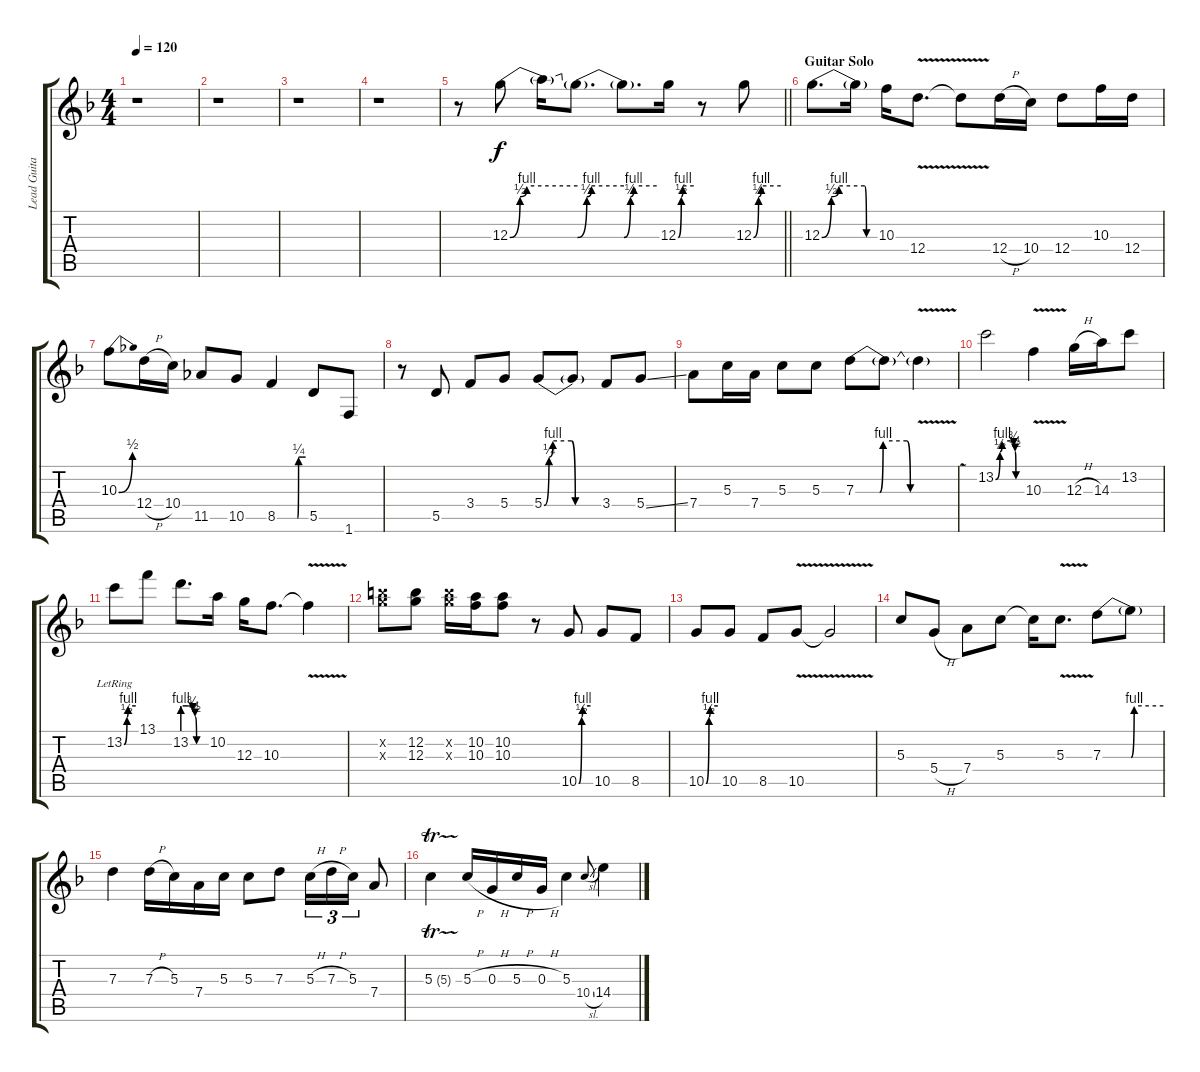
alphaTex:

\track ("Lead Guitar" "Lead Guita") {instrument distortionguitar}
\staff {score tabs}
\tuning (E4 B3 G3 D3 A2 E2) {hide}
\ts (4 4)
\tempo 120
\clef g2
\ks dminor
r.1{dy f} |
r.1 |
r.1 |
r.1 |
\barLineRight lightlight
r.8{volume 10} 12.3{be (custom 0 0 9 2 15 4 60 4)}.8 12.3{t}.16 12.3{be (custom 0 0 12 2 18 4 60 4) t}.8{d} 12.3{be (custom 0 0 12 2 18 4 60 4) t}.8{d} 12.3{be (custom 0 0 12 2 18 4 60 4)}.16 r.8 12.3{be (custom 0 0 11 2 17 4 60 4)}.8 |
\section ("" "Guitar Solo")
12.3{be (custom 0 0 10 2 18 4 45 4 47 0 60 0)}.8{d} 12.3{t}.16 10.3.16 12.4{v}.8{d} 12.4{t}.8 12.4{h}.16 10.4.16 12.4.8 10.3.16 12.4.16 |
10.3{be (bend 0 0 60 2)}.8 12.4{h}.16 10.4.16 11.5.8 10.5.8 8.5{be (custom 0 0 43 0 45 1 60 1)}.4 5.5.8 1.6.8 |
r.8 5.5.8 3.4.8 5.4.8 5.4{be (custom 0 0 5 1 9 4 28 4 32 0 60 0)}.8 5.4{t}.8 3.4.8 5.4{ss}.8 |
7.4.8 5.3.16 7.4.16 5.3.8 5.3.8 7.3{be (custom 0 0 14 0 16 4 30 4 32 0 60 0)}.8 7.3{t}.8 7.3{v t}.4 |
13.2{be (custom 0 0 10 2 15 4 35 4 42 3 45 2 47 0 60 0)}.2 10.3{v}.4 12.3{h}.16 14.3.16 13.2.8 |
13.2{be (custom 0 0 15 2 21 4 60 4) lr}.8 13.1.8 13.2{be (custom 0 4 15 4 26 3 32 2 36 0 60 0)}.8{d} 10.2.16 12.3.16 10.3.8{d} 10.3{v t}.4 |
(12.2{x} 12.3{x}).8 (12.2 12.3).8 (12.2{x} 12.3{x}).16 (10.2 10.3).16 (10.2 10.3).8 r.8 10.5{be (custom 0 0 15 2 20 4 60 4)}.8 10.5.8 8.5.8 |
10.5{be (custom 0 0 15 2 21 4 60 4)}.8 10.5.8 8.5.8 10.5{v}.8 10.5{t}.2 |
5.3.8 5.4{h}.8 7.4.8 5.3.8 5.3{t}.16 5.3{v}.8{d} 7.3{be (custom 0 0 28 0 31 4 60 4)}.8 7.3{t}.8 |
7.3.4 7.3{h}.16 5.3.16 7.4.16 5.3.16 5.3.8 7.3.8 5.3{h}.16{tu (3 2)} 7.3{h}.16{tu (3 2)} 5.3.16{tu (3 2)} 7.4.8 |
5.3{tr (5 32)}.4 5.3{h}.16 0.3{h}.16 5.3{h}.16 0.3{h}.16 5.3.4 10.4{sl}.8{gr onbeat} 14.4.4
